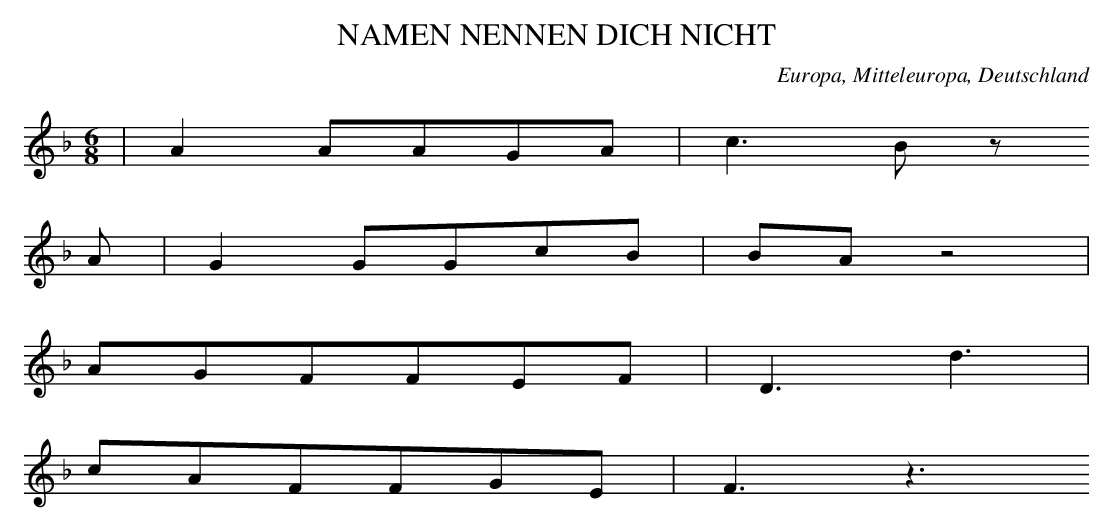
X:1
T: NAMEN NENNEN DICH NICHT
O: Europa, Mitteleuropa, Deutschland
M: 6/8
L: 1/8
K: F
 | A2AAGA | c3Bz
A | G2GGcB | BAz4 |
AGFFEF | D3d3 |
cAFFGE | F3z3
